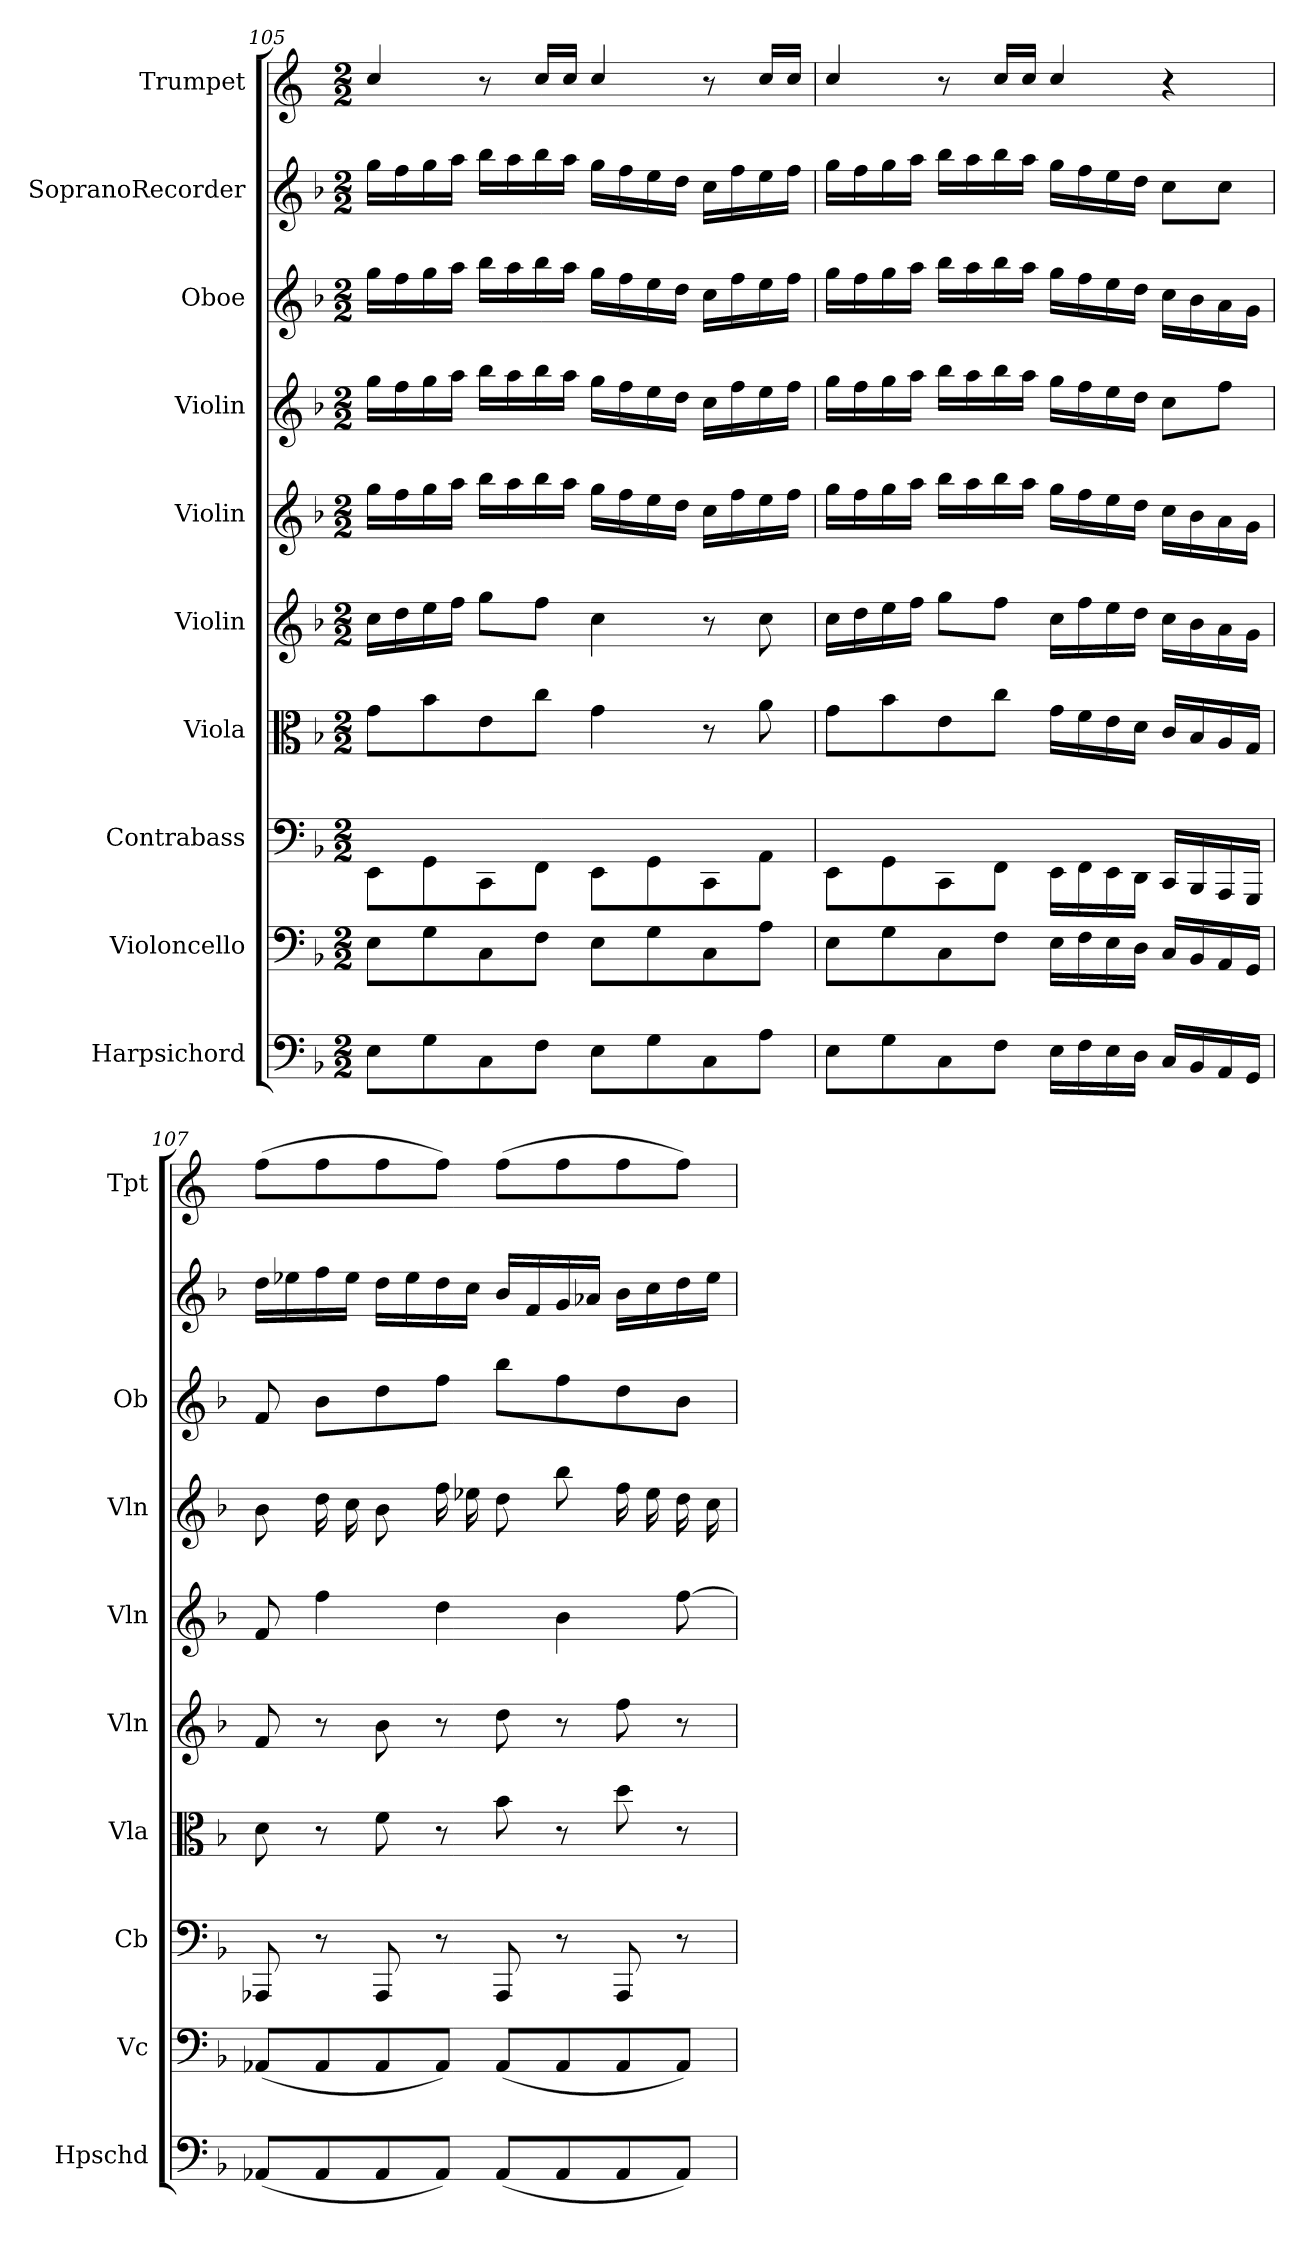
**kern	**kern	**kern	**kern	**kern	**kern	**kern	**kern	**kern	**kern
*part10	*part9	*part8	*part7	*part6	*part5	*part4	*part3	*part2	*part1
*staff10	*staff9	*staff8	*staff7	*staff6	*staff5	*staff4	*staff3	*staff2	*staff1
*I"Harpsichord	*I"Violoncello	*I"Contrabass	*I"Viola	*I"Violin	*I"Violin	*I"Violin	*I"Oboe	*I"SopranoRecorder	*I"Trumpet
*I'Hpschd	*I'Vc	*I'Cb	*I'Vla	*I'Vln	*I'Vln	*I'Vln	*I'Ob	*	*I'Tpt
*clefF4	*clefF4	*clefF4	*clefC3	*clefG2	*clefG2	*clefG2	*clefG2	*clefG2	*clefG2
*k[b-]	*k[b-]	*k[b-]	*k[b-]	*k[b-]	*k[b-]	*k[b-]	*k[b-]	*k[b-]	*k[]
*M2/2	*M2/2	*M2/2	*M2/2	*M2/2	*M2/2	*M2/2	*M2/2	*M2/2	*M2/2
=105	=105	=105	=105	=105	=105	=105	=105	=105	=105
8E\L	8E\L	8EE\L	8g\L	16cc\LL	16gg\LL	16gg\LL	16gg\LL	16gg\LL	4cc/
.	.	.	.	16dd\	16ff\	16ff\	16ff\	16ff\	.
8G\	8G\	8GG\	8b-\	16ee\	16gg\	16gg\	16gg\	16gg\	.
.	.	.	.	16ff\JJ	16aa\JJ	16aa\JJ	16aa\JJ	16aa\JJ	.
8C\	8C\	8CC\	8e\	8gg\L	16bb-\LL	16bb-\LL	16bb-\LL	16bb-\LL	8r
.	.	.	.	.	16aa\	16aa\	16aa\	16aa\	.
8F\J	8F\J	8FF\J	8cc\J	8ff\J	16bb-\	16bb-\	16bb-\	16bb-\	16cc/LL
.	.	.	.	.	16aa\JJ	16aa\JJ	16aa\JJ	16aa\JJ	16cc/JJ
8E\L	8E\L	8EE\L	4g\	4cc\	16gg\LL	16gg\LL	16gg\LL	16gg\LL	4cc/
.	.	.	.	.	16ff\	16ff\	16ff\	16ff\	.
8G\	8G\	8GG\	.	.	16ee\	16ee\	16ee\	16ee\	.
.	.	.	.	.	16dd\JJ	16dd\JJ	16dd\JJ	16dd\JJ	.
8C\	8C\	8CC\	8r	8r	16cc\LL	16cc\LL	16cc\LL	16cc\LL	8r
.	.	.	.	.	16ff\	16ff\	16ff\	16ff\	.
8A\J	8A\J	8AA\J	8a\	8cc\	16ee\	16ee\	16ee\	16ee\	16cc/LL
.	.	.	.	.	16ff\JJ	16ff\JJ	16ff\JJ	16ff\JJ	16cc/JJ
=106	=106	=106	=106	=106	=106	=106	=106	=106	=106
8E\L	8E\L	8EE\L	8g\L	16cc\LL	16gg\LL	16gg\LL	16gg\LL	16gg\LL	4cc/
.	.	.	.	16dd\	16ff\	16ff\	16ff\	16ff\	.
8G\	8G\	8GG\	8b-\	16ee\	16gg\	16gg\	16gg\	16gg\	.
.	.	.	.	16ff\JJ	16aa\JJ	16aa\JJ	16aa\JJ	16aa\JJ	.
8C\	8C\	8CC\	8e\	8gg\L	16bb-\LL	16bb-\LL	16bb-\LL	16bb-\LL	8r
.	.	.	.	.	16aa\	16aa\	16aa\	16aa\	.
8F\J	8F\J	8FF\J	8cc\J	8ff\J	16bb-\	16bb-\	16bb-\	16bb-\	16cc/LL
.	.	.	.	.	16aa\JJ	16aa\JJ	16aa\JJ	16aa\JJ	16cc/JJ
16E\LL	16E\LL	16EE\LL	16g\LL	16cc\LL	16gg\LL	16gg\LL	16gg\LL	16gg\LL	4cc/
16F\	16F\	16FF\	16f\	16ff\	16ff\	16ff\	16ff\	16ff\	.
16E\	16E\	16EE\	16e\	16ee\	16ee\	16ee\	16ee\	16ee\	.
16D\JJ	16D\JJ	16DD\JJ	16d\JJ	16dd\JJ	16dd\JJ	16dd\JJ	16dd\JJ	16dd\JJ	.
16C/LL	16C/LL	16CC/LL	16c/LL	16cc\LL	16cc\LL	8cc\L	16cc\LL	8cc\L	4r
16BB-/	16BB-/	16BBB-/	16B-/	16b-\	16b-\	.	16b-\	.	.
16AA/	16AA/	16AAA/	16A/	16a\	16a\	8ff\J	16a\	8cc\J	.
16GG/JJ	16GG/JJ	16GGG/JJ	16G/JJ	16g\JJ	16g\JJ	.	16g\JJ	.	.
=107	=107	=107	=107	=107	=107	=107	=107	=107	=107
(8AA-X/L	(8AA-X/L	8AAA-X/	8d\	8f/	8f/	8b-\	8f/	16dd\LL	(8ff\L
.	.	.	.	.	.	.	.	16ee-X\	.
8AA-/	8AA-/	8r	8r	8r	4ff\	16dd\	8b-\L	16ff\	8ff\
.	.	.	.	.	.	16cc\	.	16ee-\JJ	.
8AA-/	8AA-/	8AAA-/	8f\	8b-\	.	8b-\	8dd\	16dd\LL	8ff\
.	.	.	.	.	.	.	.	16ee-\	.
8AA-/J)	8AA-/J)	8r	8r	8r	4dd\	16ff\	8ff\J	16dd\	8ff\J)
.	.	.	.	.	.	16ee-X\	.	16cc\JJ	.
(8AA-/L	(8AA-/L	8AAA-/	8b-\	8dd\	.	8dd\	8bb-\L	16b-/LL	(8ff\L
.	.	.	.	.	.	.	.	16f/	.
8AA-/	8AA-/	8r	8r	8r	4b-\	8bb-\	8ff\	16g/	8ff\
.	.	.	.	.	.	.	.	16a-X/JJ	.
8AA-/	8AA-/	8AAA-/	8dd\	8ff\	.	16ff\	8dd\	16b-\LL	8ff\
.	.	.	.	.	.	16ee-\	.	16cc\	.
8AA-/J)	8AA-/J)	8r	8r	8r	[8ff\	16dd\	8b-\J	16dd\	8ff\J)
.	.	.	.	.	.	16cc\	.	16ee-\JJ	.
=	=	=	=	=	=	=	=	=	=
*-	*-	*-	*-	*-	*-	*-	*-	*-	*-
